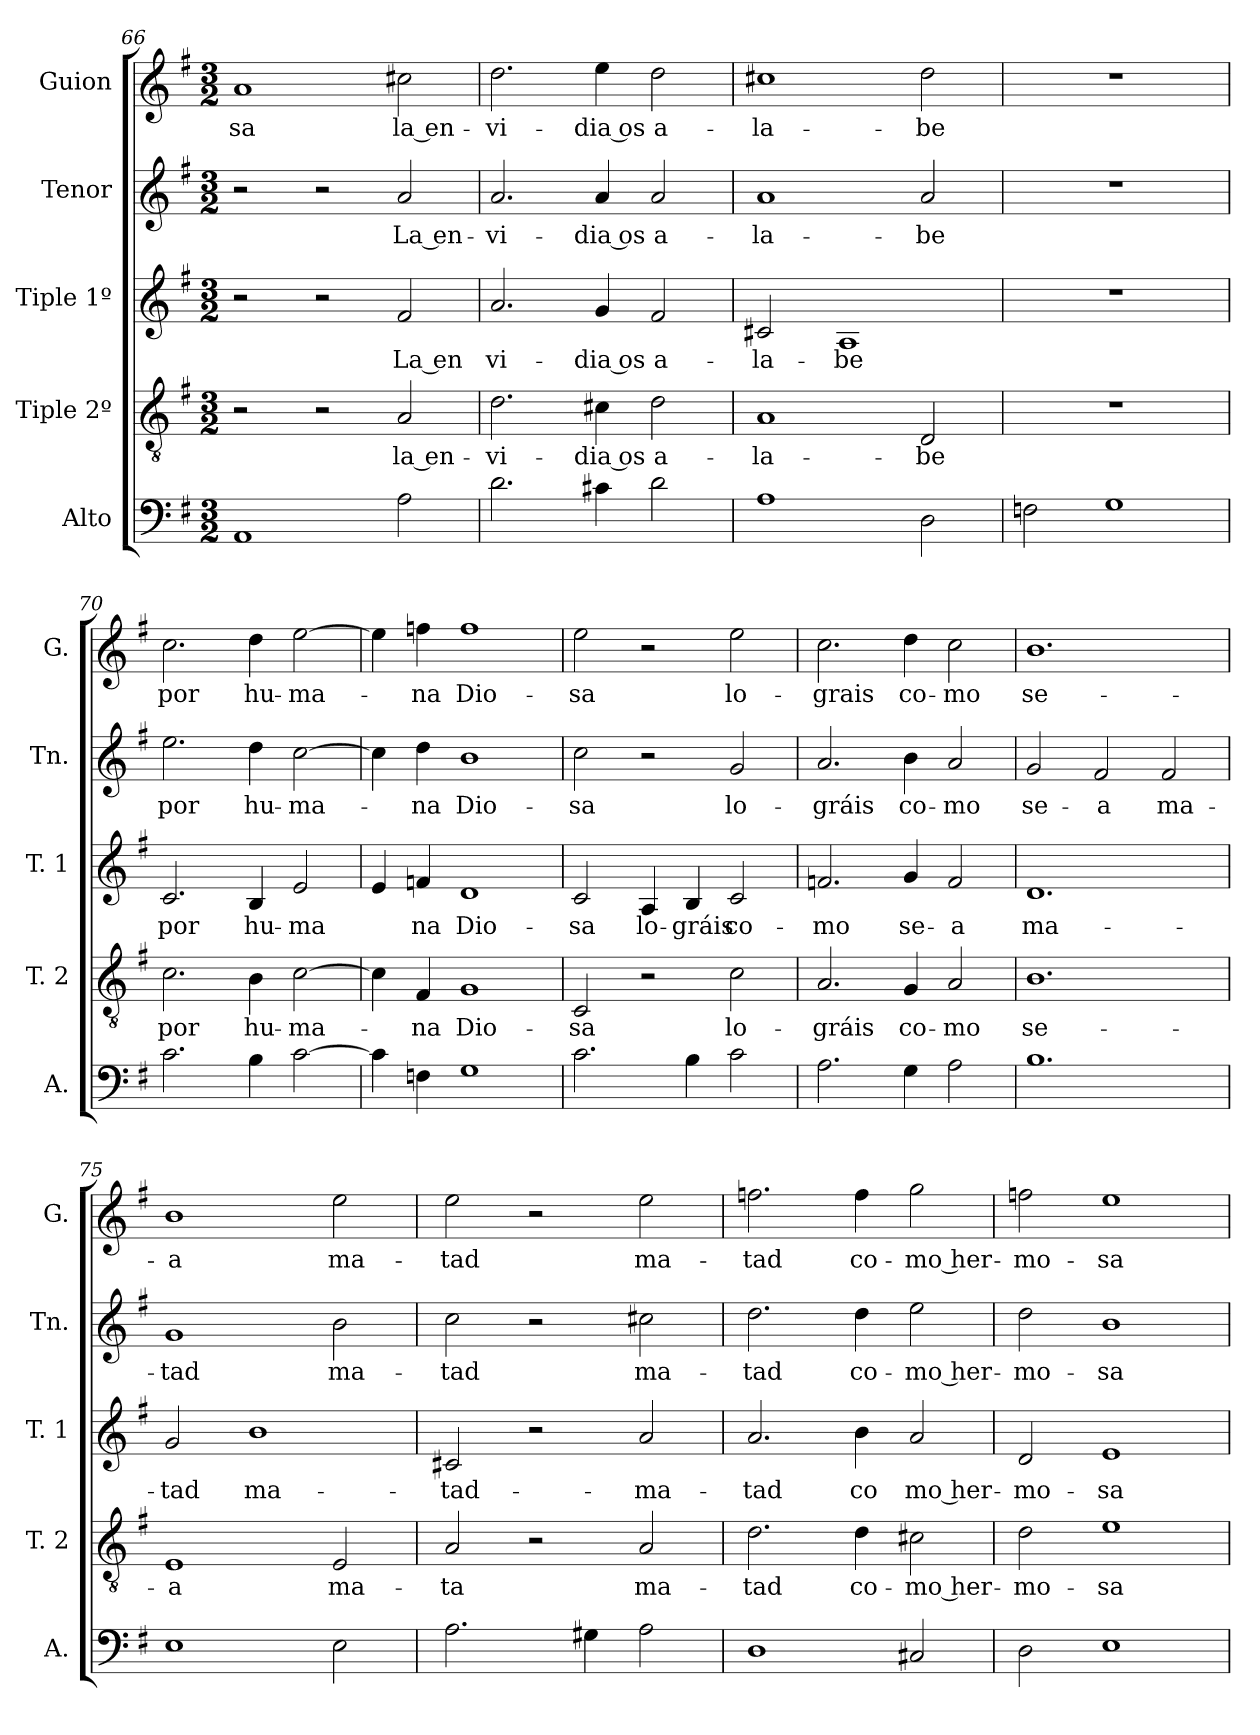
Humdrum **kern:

**kern	**kern	**text	**kern	**text	**kern	**text	**kern	**text
*part5	*part4	*part4	*part3	*part3	*part2	*part2	*part1	*part1
*staff5	*staff4	*staff4	*staff3	*staff3	*staff2	*staff2	*staff1	*staff1
*I"Alto	*I"Tiple 2º	*	*I"Tiple 1º	*	*I"Tenor	*	*I"Guion	*
*I'A.	*I'T. 2	*	*I'T. 1	*	*I'Tn.	*	*I'G.	*
*clefF4	*clefGv2	*	*clefG2	*	*clefG2	*	*clefG2	*
*k[f#]	*k[f#]	*	*k[f#]	*	*k[f#]	*	*k[f#]	*
*M3/2	*M3/2	*	*M3/2	*	*M3/2	*	*M3/2	*
=66	=66	=66	=66	=66	=66	=66	=66	=66
1AA	2r	.	2r	.	2r	.	1a	-sa
.	2r	.	2r	.	2r	.	.	.
2A	2A	la en-	2f#	-La en	2a	La en-	2cc#X	la en-
=67	=67	=67	=67	=67	=67	=67	=67	=67
2.d	2.d	-vi-	2.a	-vi-	2.a	-vi-	2.dd	-vi-
4c#X	4c#X	-dia os	4g	-dia os	4a	-dia os	4ee	-dia os
2d	2d	a-	2f#	a-	2a	a-	2dd	a-
=68	=68	=68	=68	=68	=68	=68	=68	=68
1A	1A	-la-	2c#X	-la-	1a	-la-	1cc#X	-la-
.	.	.	1A	-be	.	.	.	.
2D	2D	-be	.	.	2a	-be	2dd	-be
=69	=69	=69	=69	=69	=69	=69	=69	=69
2Fn	1.r	.	1.r	.	1.r	.	1.r	.
1G	.	.	.	.	.	.	.	.
=70	=70	=70	=70	=70	=70	=70	=70	=70
2.c	2.c	por	2.c	por	2.ee	por	2.cc	por
4B	4B	hu-	4B	hu-	4dd	hu-	4dd	hu-
[2c	[2c	-ma-	2e	-ma	[2cc	-ma-	[2ee	-ma-
=71	=71	=71	=71	=71	=71	=71	=71	=71
4c]	4c]	.	4e	.	4cc]	.	4ee]	.
4Fn	4F#	-na	4fn	na	4dd	-na	4ffn	-na
1G	1G	Dio-	1d	Dio-	1b	Dio-	1ff	Dio-
=72	=72	=72	=72	=72	=72	=72	=72	=72
2.c	2C	-sa	2c	-sa	2cc	-sa	2ee	-sa
.	2r	.	4A	lo-	2r	.	2r	.
4B	.	.	4B	-gráis	.	.	.	.
2c	2c	lo-	2c	co-	2g	lo-	2ee	lo-
=73	=73	=73	=73	=73	=73	=73	=73	=73
2.A	2.A	-gráis	2.fn	-mo	2.a	-gráis	2.cc	-grais
4G	4G	co-	4g	se-	4b	co-	4dd	co-
2A	2A	-mo	2f	-a	2a	-mo	2cc	-mo
=74	=74	=74	=74	=74	=74	=74	=74	=74
1.B	1.B	se-	1.d	ma-	2g	se-	1.b	se-
.	.	.	.	.	2f#	-a	.	.
.	.	.	.	.	2f#	ma-	.	.
=75	=75	=75	=75	=75	=75	=75	=75	=75
1E	1E	-a	2g	-tad	1g	-tad	1b	-a
.	.	.	1b	ma-	.	.	.	.
2E	2E	ma-	.	.	2b	ma-	2ee	ma-
=76	=76	=76	=76	=76	=76	=76	=76	=76
2.A	2A	-ta	2c#X	-tad-	2cc	-tad	2ee	-tad
.	2r	.	2r	.	2r	.	2r	.
4G#X	.	.	.	.	.	.	.	.
2A	2A	ma-	2a	-ma-	2cc#X	ma-	2ee	ma-
=77	=77	=77	=77	=77	=77	=77	=77	=77
1D	2.d	-tad	2.a	-tad	2.dd	-tad	2.ffn	-tad
.	4d	co-	4b	co	4dd	co-	4ff	co-
2C#X	2c#X	-mo her-	2a	-mo her-	2ee	-mo her-	2gg	-mo her-
=78	=78	=78	=78	=78	=78	=78	=78	=78
2D	2d	-mo-	2d	-mo-	2dd	-mo-	2ffn	-mo-
1E	1e	-sa	1e	-sa	1b	-sa	1ee	-sa
=	=	=	=	=	=	=	=	=
*-	*-	*-	*-	*-	*-	*-	*-	*-
